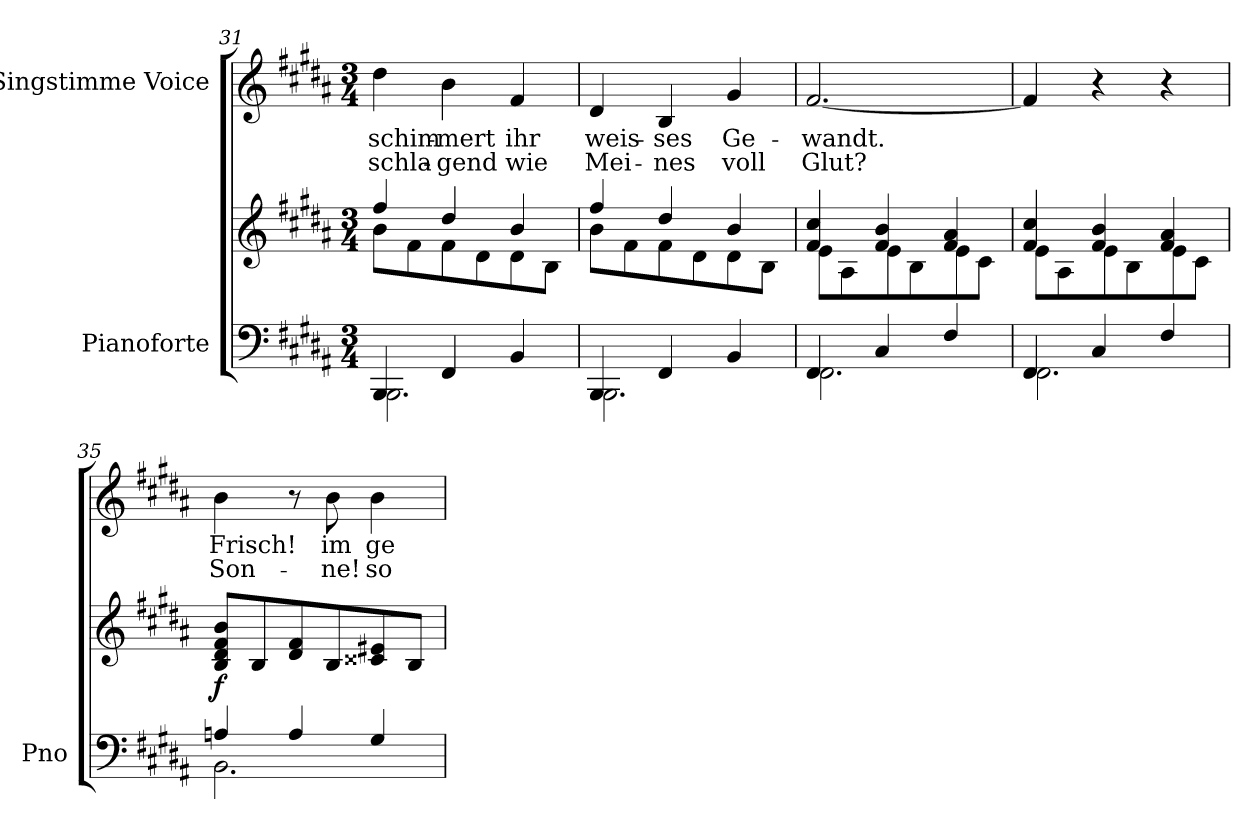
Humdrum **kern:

**kern	**kern	**dynam	**kern	**text	**text
*part2	*part2	*part2	*part1	*part1	*part1
*staff3	*staff2	*staff2/3	*staff1	*staff1	*staff1
*I"Pianoforte	*	*	*I"Singstimme Voice	*	*
*I'Pno	*	*	*	*	*
!!LO:PB:g=z
*clefF4	*clefG2	*	*clefG2	*	*
*k[f#c#g#d#a#]	*k[f#c#g#d#a#]	*	*k[f#c#g#d#a#]	*	*
*M3/4	*M3/4	*	*M3/4	*	*
=31	=31	=31	=31	=31	=31
*^	*^	*	*	*	*
!	!	!	!	!	!	!LO:LY:b	!LO:LY:b
4BBB/	2.BBB\	4ff#/	8b\L	.	4dd#\	schim-	schla-
.	.	.	8f#\	.	.	.	.
!	!	!	!	!	!	!LO:LY:b	!LO:LY:b
4FF#/	.	4dd#/	8f#\	.	4b\	-mert	-gend
.	.	.	8d#\	.	.	.	.
!	!	!	!	!	!	!LO:LY:b	!LO:LY:b
4BB/	.	4b/	8d#\	.	4f#/	ihr	wie
.	.	.	8B\J	.	.	.	.
=32	=32	=32	=32	=32	=32	=32	=32
!	!	!	!	!	!	!LO:LY:b	!LO:LY:b
4BBB/	2.BBB\	4ff#/	8b\L	.	4d#/	weis-	Mei-
.	.	.	8f#\	.	.	.	.
!	!	!	!	!	!	!LO:LY:b	!LO:LY:b
4FF#/	.	4dd#/	8f#\	.	4B/	-ses	-nes
.	.	.	8d#\	.	.	.	.
!	!	!	!	!	!	!LO:LY:b	!LO:LY:b
4BB/	.	4b/	8d#\	.	4g#/	Ge-	voll
.	.	.	8B\J	.	.	.	.
=33	=33	=33	=33	=33	=33	=33	=33
!	!	!	!	!	!	!LO:LY:b	!LO:LY:b
4FF#/	2.FF#\	4f#/ 4cc#/	8e\L	.	[2.f#/	-wandt.	Glut?
.	.	.	8A#\	.	.	.	.
4C#/	.	4f#/ 4b/	8e\	.	.	.	.
.	.	.	8B\	.	.	.	.
4F#/	.	4f#/ 4a#/	8e\	.	.	.	.
.	.	.	8c#\J	.	.	.	.
=34	=34	=34	=34	=34	=34	=34	=34
4FF#/	2.FF#\	4f#/ 4cc#/	8e\L	.	4f#/]	.	.
.	.	.	8A#\	.	.	.	.
4C#/	.	4f#/ 4b/	8e\	.	4r	.	.
.	.	.	8B\	.	.	.	.
4F#/	.	4f#/ 4a#/	8e\	.	4r	.	.
.	.	.	8c#\J	.	.	.	.
=35	=35	=35	=35	=35	=35	=35	=35
!	!	!	!	!LO:DY:b	!	!LO:LY:b	!LO:LY:b
*	*	*v	*v	*	*	*	*
4An/	2.BB\	8B/ 8d#/ 8f#/ 8b/L	f	4b\	Frisch!	Son-
.	.	8B/	.	.	.	.
4A/	.	8d#/ 8f#/	.	8r	.	.
!	!	!	!	!	!LO:LY:b	!LO:LY:b
.	.	8B/	.	8b\	im	-ne!
!	!	!	!	!	!LO:LY:b	!LO:LY:b
4G#/	.	8c##X/ 8e#X/	.	4b\	ge-	so
.	.	8B/J	.	.	.	.
*v	*v	*	*	*	*	*
=	=	=	=	=	=
*-	*-	*-	*-	*-	*-
